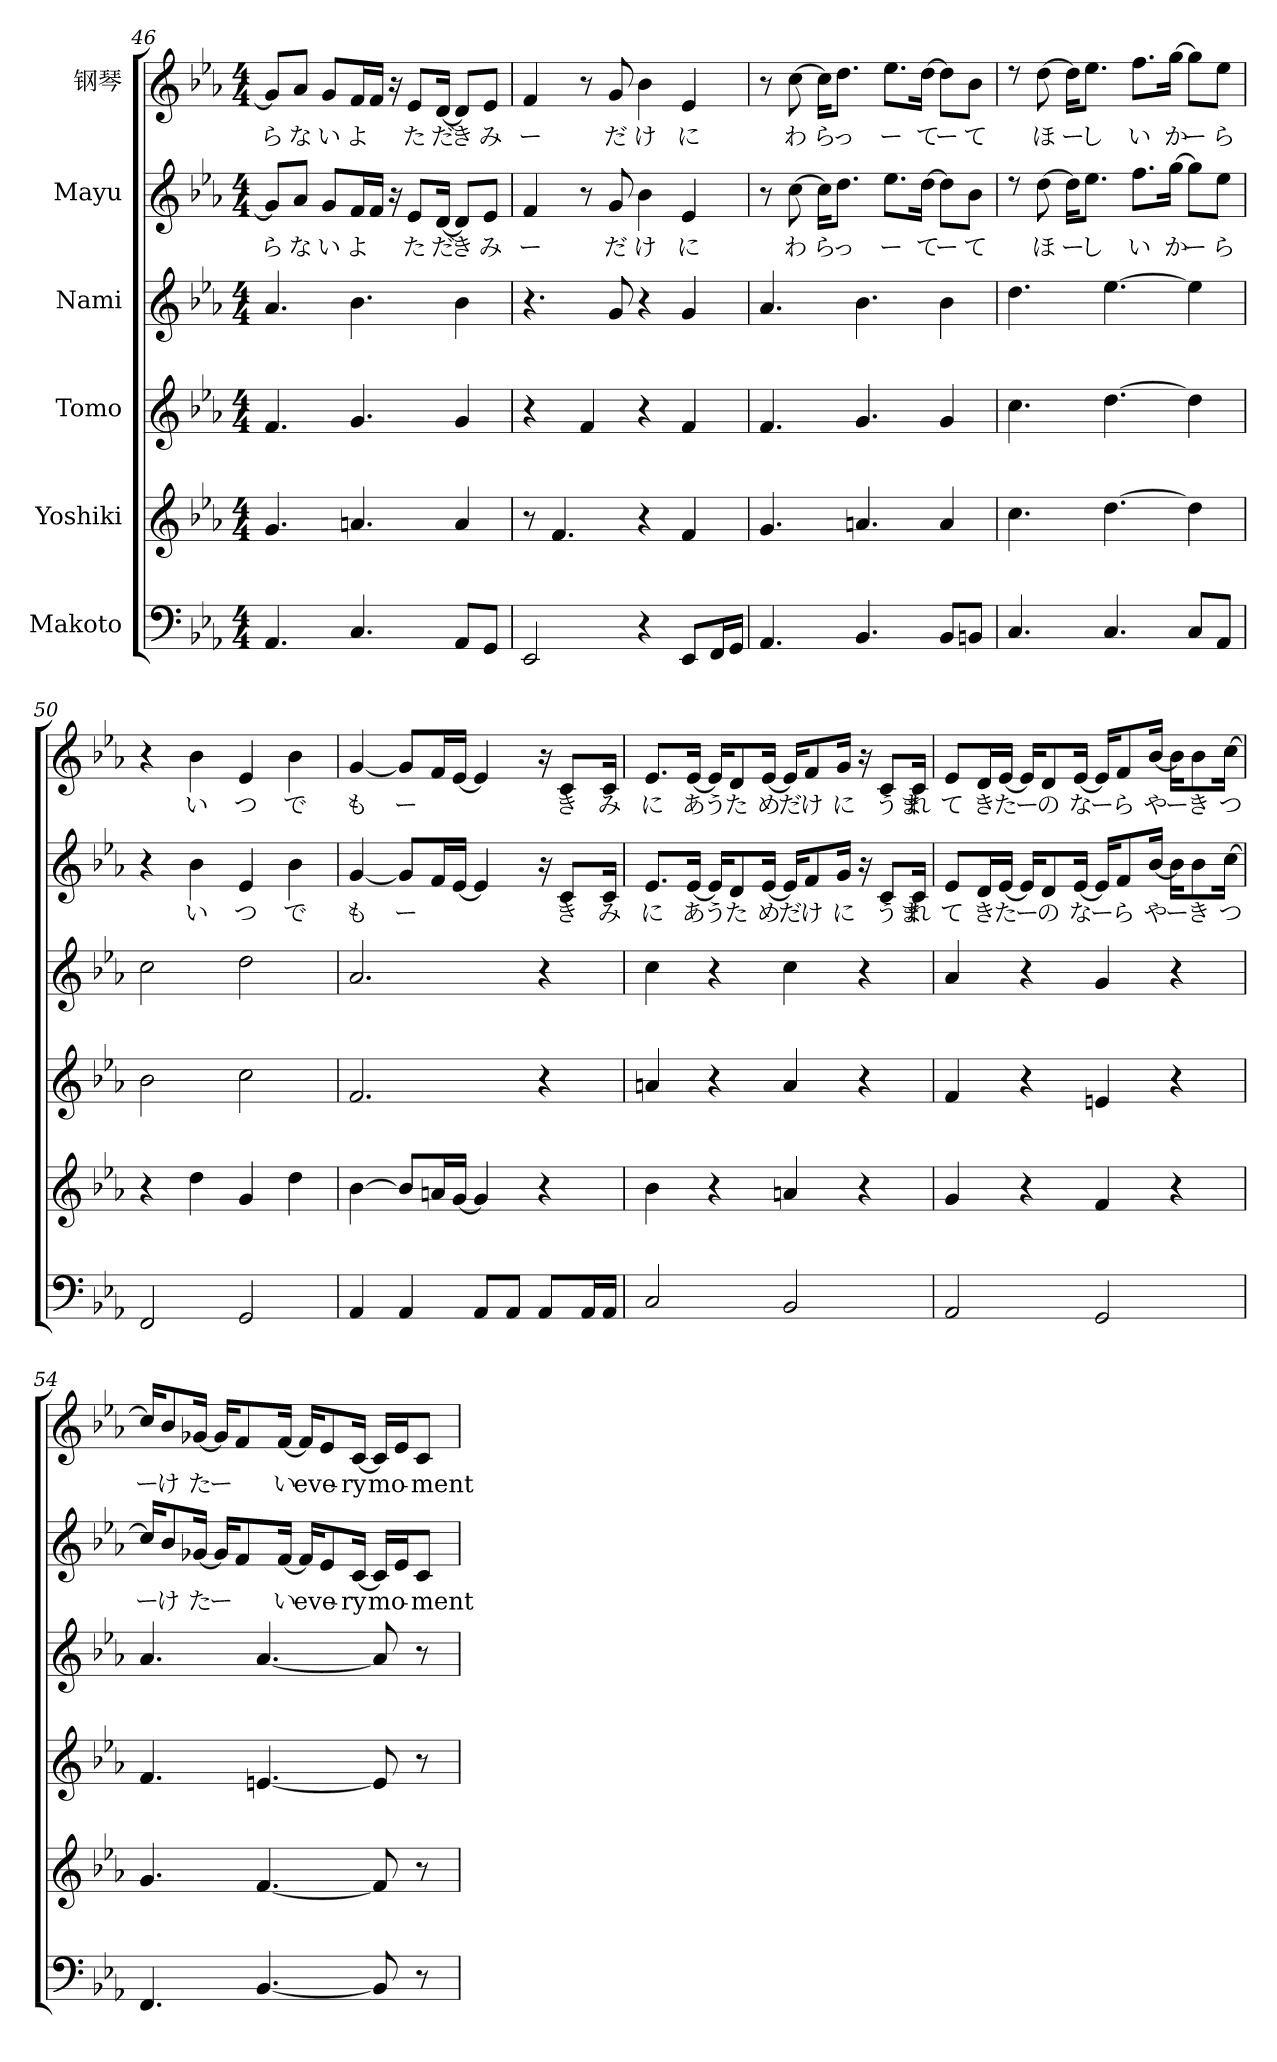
**kern	**kern	**kern	**kern	**kern	**text	**kern	**text
*part6	*part5	*part4	*part3	*part2	*part2	*part1	*part1
*staff6	*staff5	*staff4	*staff3	*staff2	*staff2	*staff1	*staff1
*I"Makoto	*I"Yoshiki	*I"Tomo	*I"Nami	*I"Mayu	*	*I"钢琴	*
*clefF4	*clefG2	*clefG2	*clefG2	*clefG2	*	*clefG2	*
*	*ITrd4c7	*ITrd1c2	*	*	*	*	*
*k[b-e-a-]	*k[b-e-a-d-]	*k[b-e-a-d-g-]	*k[b-e-a-]	*k[b-e-a-]	*	*k[b-e-a-]	*
*M4/4	*M4/4	*M4/4	*M4/4	*M4/4	*	*M4/4	*
=46	=46	=46	=46	=46	=46	=46	=46
4.AA-	4.c	4.e-	4.a-	8gL]	ら	8gL]	ら
.	.	.	.	8a-J	な	8a-J	な
.	.	.	.	8gL	い	8gL	い
4.C	4.dn	4.f	4.b-	16fL	よ	16fL	よ
.	.	.	.	16fJJ	.	16fJJ	.
.	.	.	.	16r	.	16r	.
.	.	.	.	8e-L	た	8e-L	た
.	.	.	.	[16dJk	だ	[16dJk	だ
8AA-L	4d	4f	4b-	8dL]	き	8dL]	き
8GGJ	.	.	.	8e-J	み	8e-J	み
=47	=47	=47	=47	=47	=47	=47	=47
2EE-	8r	4r	4.r	4f	ー	4f	ー
.	4.B-	.	.	.	.	.	.
.	.	4e-	.	8r	.	8r	.
.	.	.	8g	8g	だ	8g	だ
4r	4r	4r	4r	4b-	け	4b-	け
8EE-L	4B-	4e-	4g	4e-	に	4e-	に
16FFL	.	.	.	.	.	.	.
16GGJJ	.	.	.	.	.	.	.
=48	=48	=48	=48	=48	=48	=48	=48
4.AA-	4.c	4.e-	4.a-	8r	.	8r	.
.	.	.	.	[8cc	わ	[8cc	わ
.	.	.	.	16ccKL]	ら	16ccKL]	ら
.	.	.	.	8.ddJ	っ	8.ddJ	っ
4.BB-	4.dn	4.f	4.b-	.	.	.	.
.	.	.	.	8.ee-L	ー	8.ee-L	ー
.	.	.	.	[16ddJk	て	[16ddJk	て
8BB-L	4d	4f	4b-	8ddL]	ー	8ddL]	ー
8BBnJ	.	.	.	8b-J	て	8b-J	て
=49	=49	=49	=49	=49	=49	=49	=49
4.C	4.f	4.b-	4.dd	8rdd	.	8rdd	.
.	.	.	.	[8dd	ほ	[8dd	ほ
.	.	.	.	16ddKL]	ー	16ddKL]	ー
.	.	.	.	8.ee-J	し	8.ee-J	し
4.C	[4.g	[4.cc	[4.ee-	.	.	.	.
.	.	.	.	8.ffL	い	8.ffL	い
.	.	.	.	[16ggJk	か	[16ggJk	か
8CL	4g]	4cc]	4ee-]	8ggL]	ー	8ggL]	ー
8AA-J	.	.	.	8ee-J	ら	8ee-J	ら
=50	=50	=50	=50	=50	=50	=50	=50
2FF	4r	2a-	2cc	4r	.	4r	.
.	4g	.	.	4b-	い	4b-	い
2GG	4c	2b-	2dd	4e-	つ	4e-	つ
.	4g	.	.	4b-	で	4b-	で
=51	=51	=51	=51	=51	=51	=51	=51
4AA-	[4e-	2.e-	2.a-	[4g	も	[4g	も
4AA-	8e-L]	.	.	8gL]	ー	8gL]	ー
.	16dnL	.	.	16fL	.	16fL	.
.	[16cJJ	.	.	[16e-JJ	.	[16e-JJ	.
8AA-L	4c]	.	.	4e-]	.	4e-]	.
8AA-J	.	.	.	.	.	.	.
8AA-L	4r	4r	4r	16r	.	16r	.
.	.	.	.	8cL	き	8cL	き
16AA-L	.	.	.	.	.	.	.
16AA-JJ	.	.	.	16cJk	み	16cJk	み
=52	=52	=52	=52	=52	=52	=52	=52
2C	4e-	4gn	4cc	8.e-L	に	8.e-L	に
.	.	.	.	[16e-Jk	あ	[16e-Jk	あ
.	4r	4r	4r	16e-KL]	う	16e-KL]	う
.	.	.	.	8d	た	8d	た
.	.	.	.	[16e-Jk	め	[16e-Jk	め
2BB-	4dn	4g	4cc	16e-KL]	だ	16e-KL]	だ
.	.	.	.	8f	け	8f	け
.	.	.	.	16gJk	に	16gJk	に
.	4r	4r	4r	16r	.	16r	.
.	.	.	.	8cL	うま	8cL	うま
.	.	.	.	16cJk	れ	16cJk	れ
=53	=53	=53	=53	=53	=53	=53	=53
2AA-	4c	4e-	4a-	8e-L	て	8e-L	て
.	.	.	.	16dL	き	16dL	き
.	.	.	.	[16e-JJ	た	[16e-JJ	た
.	4r	4r	4r	16e-KL]	ー	16e-KL]	ー
.	.	.	.	8d	の	8d	の
.	.	.	.	[16e-Jk	な	[16e-Jk	な
2GG	4B-	4dn	4g	16e-KL]	ー	16e-KL]	ー
.	.	.	.	8f	ら	8f	ら
.	.	.	.	[16b-Jk	や	[16b-Jk	や
.	4r	4r	4r	16b-KL]	ー	16b-KL]	ー
.	.	.	.	8b-	き	8b-	き
.	.	.	.	[16ccJk	つ	[16ccJk	つ
=54	=54	=54	=54	=54	=54	=54	=54
4.FF	4.c	4.e-	4.a-	16ccKL]	ー	16ccKL]	ー
.	.	.	.	8b-	け	8b-	け
.	.	.	.	[16g-XJk	た	[16g-XJk	た
.	.	.	.	16g-KL]	ー	16g-KL]	ー
.	.	.	.	8f	.	8f	.
[4.BB-	[4.B-	[4.dn	[4.a-	.	.	.	.
.	.	.	.	[16fJk	い	[16fJk	い
.	.	.	.	16fKL]	eve-	16fKL]	eve-
.	.	.	.	8e-	.	8e-	.
.	.	.	.	[16cJk	-ry	[16cJk	-ry
8BB-]	8B-]	8d]	8a-]	16cLL]	mo-	16cLL]	mo-
.	.	.	.	16e-J	.	16e-J	.
8r	8r	8r	8r	8cJ	-ment	8cJ	-ment
=	=	=	=	=	=	=	=
*-	*-	*-	*-	*-	*-	*-	*-
